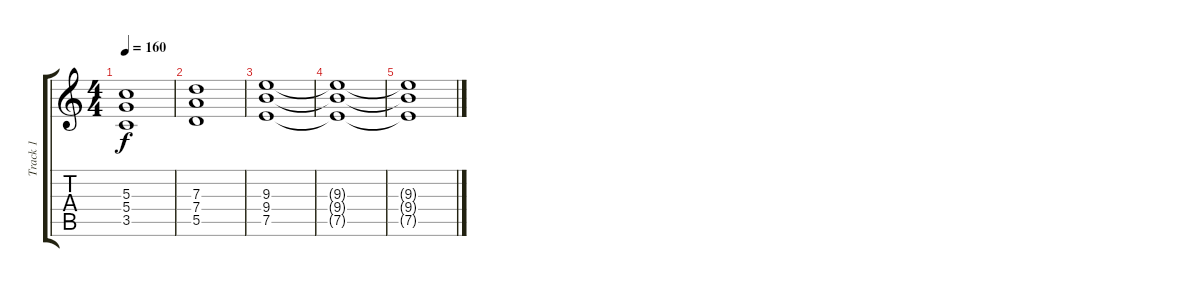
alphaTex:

\track ("Track 1" "Track 1") {instrument electricguitarclean}
\staff {score tabs}
\tuning (E4 B3 G3 D3 A2 E2) {hide}
\ts (4 4)
\tempo 160
\clef g2
\ks c
(5.3 5.4 3.5).1{dy f} |
(7.3 7.4 5.5).1 |
(9.3 9.4 7.5).1 |
(9.3{t} 9.4{t} 7.5{t}).1 |
(9.3{t} 9.4{t} 7.5{t}).1
